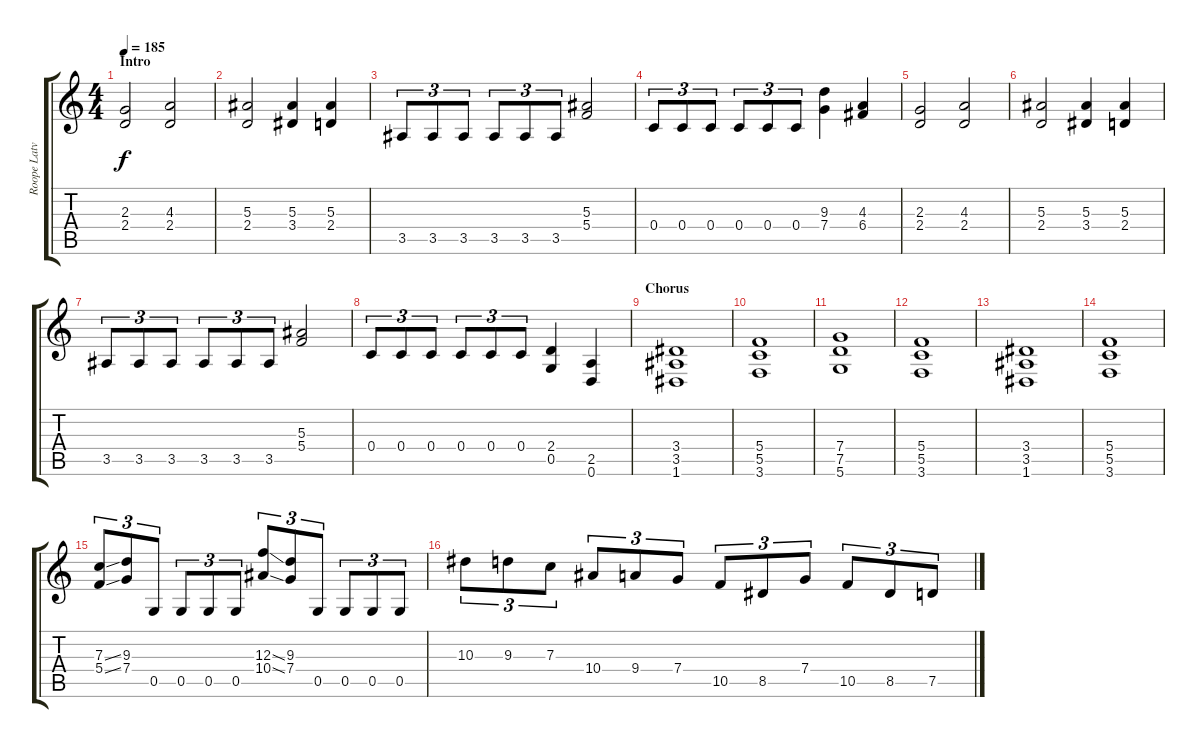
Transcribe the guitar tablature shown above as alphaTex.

\track ("Roope Latvala" "Roope Latv") {instrument distortionguitar}
\staff {score tabs}
\tuning (D4 A3 F3 C3 G2 D2) {hide}
\ts (4 4)
\section ("" "Intro")
\tempo 185
\clef g2
\ks c
(2.3 2.4).2{dy f instrument distortionguitar} (4.3 2.4).2 |
(5.3 2.4).2 (5.3 3.4).4 (5.3 2.4).4 |
3.5.8{tu (3 2)} 3.5.8{tu (3 2)} 3.5.8{tu (3 2)} 3.5.8{tu (3 2)} 3.5.8{tu (3 2)} 3.5.8{tu (3 2)} (5.3 5.4).2 |
0.4.8{tu (3 2)} 0.4.8{tu (3 2)} 0.4.8{tu (3 2)} 0.4.8{tu (3 2)} 0.4.8{tu (3 2)} 0.4.8{tu (3 2)} (9.3 7.4).4 (4.3 6.4).4 |
(2.3 2.4).2 (4.3 2.4).2 |
(5.3 2.4).2 (5.3 3.4).4 (5.3 2.4).4 |
3.5.8{tu (3 2)} 3.5.8{tu (3 2)} 3.5.8{tu (3 2)} 3.5.8{tu (3 2)} 3.5.8{tu (3 2)} 3.5.8{tu (3 2)} (5.3 5.4).2 |
0.4.8{tu (3 2)} 0.4.8{tu (3 2)} 0.4.8{tu (3 2)} 0.4.8{tu (3 2)} 0.4.8{tu (3 2)} 0.4.8{tu (3 2)} (2.4 0.5).4 (2.5 0.6).4 |
\section ("" "Chorus")
(3.4 3.5 1.6).1 |
(5.4 5.5 3.6).1 |
(7.4 7.5 5.6).1 |
(5.4 5.5 3.6).1 |
(3.4 3.5 1.6).1 |
(5.4 5.5 3.6).1 |
(7.3{ss} 5.4{ss}).8{tu (3 2)} (9.3 7.4).8{tu (3 2)} 0.5.8{tu (3 2)} 0.5.8{tu (3 2)} 0.5.8{tu (3 2)} 0.5.8{tu (3 2)} (12.3{ss} 10.4{ss}).8{tu (3 2)} (9.3 7.4).8{tu (3 2)} 0.5.8{tu (3 2)} 0.5.8{tu (3 2)} 0.5.8{tu (3 2)} 0.5.8{tu (3 2)} |
10.3.8{tu (3 2)} 9.3.8{tu (3 2)} 7.3.8{tu (3 2)} 10.4.8{tu (3 2)} 9.4.8{tu (3 2)} 7.4.8{tu (3 2)} 10.5.8{tu (3 2)} 8.5.8{tu (3 2)} 7.4.8{tu (3 2)} 10.5.8{tu (3 2)} 8.5.8{tu (3 2)} 7.5.8{tu (3 2)}
